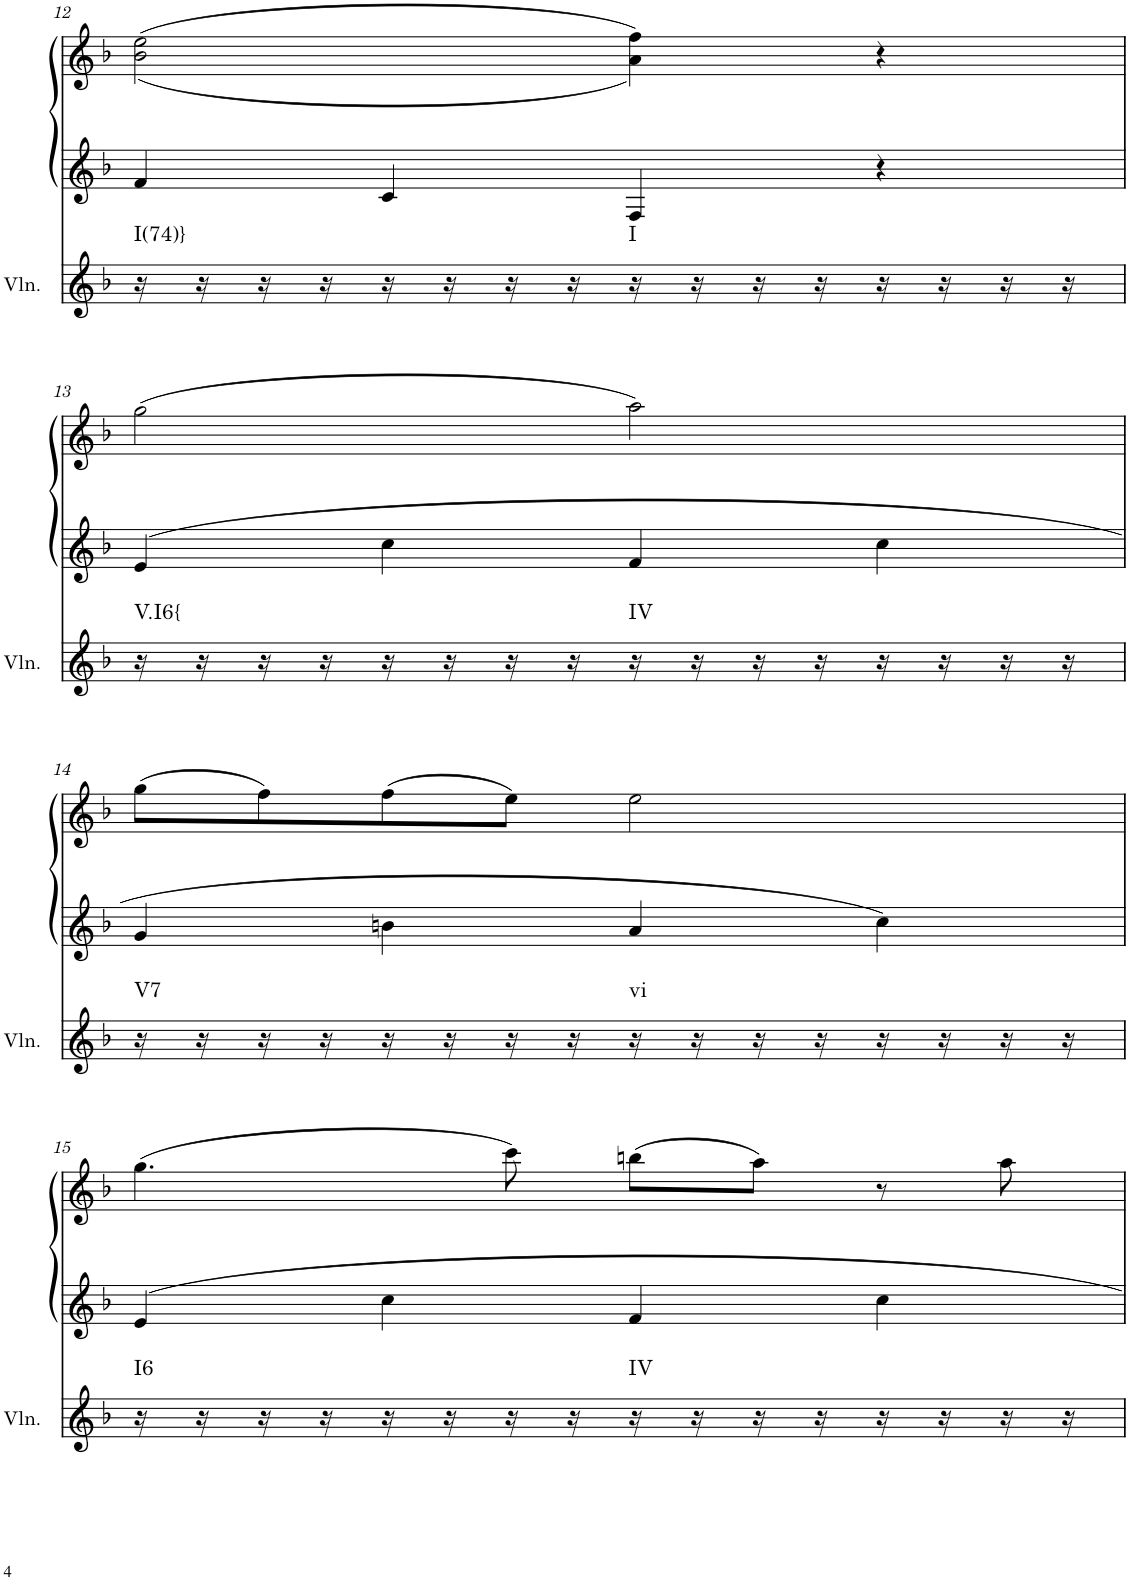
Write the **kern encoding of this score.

**kern	**harte	**kern	**kern
*part2	*part2	*part1	*part1
*staff3	*	*staff2	*staff1
*I"Violin	*	*I"unbenannt2	*
*I'Vln.	*	*	*
!!LO:PB:g=z
*clefG2	*	*clefG2	*clefG2
*k[b-]	*	*k[b-]	*k[b-]
*M2/2	*	*M2/2	*M2/2
=12	=12	=12	=12
!	!LO:H:kt=I(74)}	!	!
16r	N	4f/	((<2b-\ 2ee\
16r	.	.	.
16r	.	.	.
16r	.	.	.
16r	.	4c/	.
16r	.	.	.
16r	.	.	.
16r	.	.	.
!	!LO:H:kt=I	!	!
16r	N	4F/	4a\ 4ff\))
16r	.	.	.
16r	.	.	.
16r	.	.	.
16r	.	4r	4r
16r	.	.	.
16r	.	.	.
16r	.	.	.
!!LO:LB:g=z
=13	=13	=13	=13
!	!LO:H:kt=V.I6{	!	!
16r	N	4e/	(2gg\
16r	.	.	.
16r	.	.	.
16r	.	.	.
16r	.	4cc\	.
16r	.	.	.
16r	.	.	.
16r	.	.	.
!	!LO:H:kt=IV	!	!
16r	N	4f/	2aa\)
16r	.	.	.
16r	.	.	.
16r	.	.	.
16r	.	4cc\	.
16r	.	.	.
16r	.	.	.
16r	.	.	.
!!LO:LB:g=z
=14	=14	=14	=14
!	!LO:H:kt=V7	!	!
16r	N	4g/	(8gg\L
16r	.	.	.
16r	.	.	8ff\)
16r	.	.	.
16r	.	4bn\	(8ff\
16r	.	.	.
16r	.	.	8ee\J)
16r	.	.	.
!	!LO:H:kt=vi	!	!
16r	N	4a/	2ee\
16r	.	.	.
16r	.	.	.
16r	.	.	.
16r	.	4cc\	.
16r	.	.	.
16r	.	.	.
16r	.	.	.
!!LO:LB:g=z
=15	=15	=15	=15
!	!LO:H:kt=I6	!	!
16r	N	4e/	(4.gg\
16r	.	.	.
16r	.	.	.
16r	.	.	.
16r	.	4cc\	.
16r	.	.	.
16r	.	.	8ccc\)
16r	.	.	.
!	!LO:H:kt=IV	!	!
16r	N	4f/	(8bbn\L
16r	.	.	.
16r	.	.	8aa\J)
16r	.	.	.
16r	.	4cc\	8r
16r	.	.	.
16r	.	.	8aa\
16r	.	.	.
=	=	=	=
*-	*-	*-	*-
